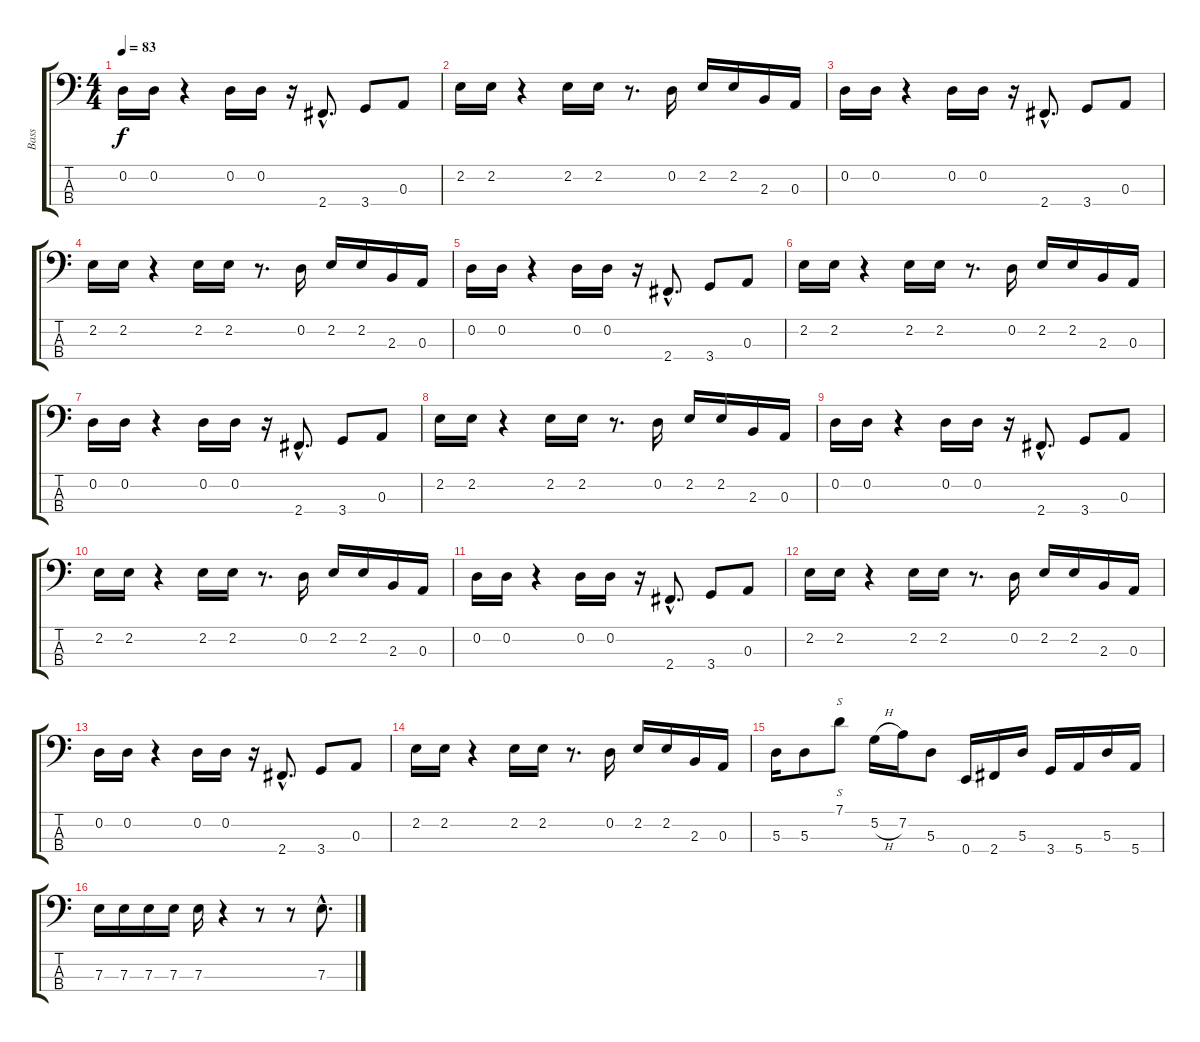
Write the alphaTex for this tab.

\track ("Bass" "Bass") {instrument electricbassfinger}
\staff {score tabs}
\tuning (G2 D2 A1 E1) {hide}
\ts (4 4)
\tempo 83
\clef f4
\ks c
0.2.16{dy f} 0.2.16 r.4 0.2.16 0.2.16 r.16 2.4{hac}.8{d} 3.4.8 0.3.8 |
2.2.16 2.2.16 r.4 2.2.16 2.2.16 r.8{d} 0.2.16 2.2.16 2.2.16 2.3.16 0.3.16 |
0.2.16 0.2.16 r.4 0.2.16 0.2.16 r.16 2.4{hac}.8{d} 3.4.8 0.3.8 |
2.2.16 2.2.16 r.4 2.2.16 2.2.16 r.8{d} 0.2.16 2.2.16 2.2.16 2.3.16 0.3.16 |
0.2.16 0.2.16 r.4 0.2.16 0.2.16 r.16 2.4{hac}.8{d} 3.4.8 0.3.8 |
2.2.16 2.2.16 r.4 2.2.16 2.2.16 r.8{d} 0.2.16 2.2.16 2.2.16 2.3.16 0.3.16 |
0.2.16 0.2.16 r.4 0.2.16 0.2.16 r.16 2.4{hac}.8{d} 3.4.8 0.3.8 |
2.2.16 2.2.16 r.4 2.2.16 2.2.16 r.8{d} 0.2.16 2.2.16 2.2.16 2.3.16 0.3.16 |
0.2.16 0.2.16 r.4 0.2.16 0.2.16 r.16 2.4{hac}.8{d} 3.4.8 0.3.8 |
2.2.16 2.2.16 r.4 2.2.16 2.2.16 r.8{d} 0.2.16 2.2.16 2.2.16 2.3.16 0.3.16 |
0.2.16 0.2.16 r.4 0.2.16 0.2.16 r.16 2.4{hac}.8{d} 3.4.8 0.3.8 |
2.2.16 2.2.16 r.4 2.2.16 2.2.16 r.8{d} 0.2.16 2.2.16 2.2.16 2.3.16 0.3.16 |
0.2.16 0.2.16 r.4 0.2.16 0.2.16 r.16 2.4{hac}.8{d} 3.4.8 0.3.8 |
2.2.16 2.2.16 r.4 2.2.16 2.2.16 r.8{d} 0.2.16 2.2.16 2.2.16 2.3.16 0.3.16 |
5.3.16 5.3.8 7.1.8{s} 5.2{h}.16 7.2.16 5.3.8 0.4.16 2.4.16 5.3.16 3.4.16 5.4.16 5.3.16 5.4.16 |
7.3.16 7.3.16 7.3.16 7.3.16 7.3.16 r.4 r.8 r.8 7.3{ss hac}.8{d}
